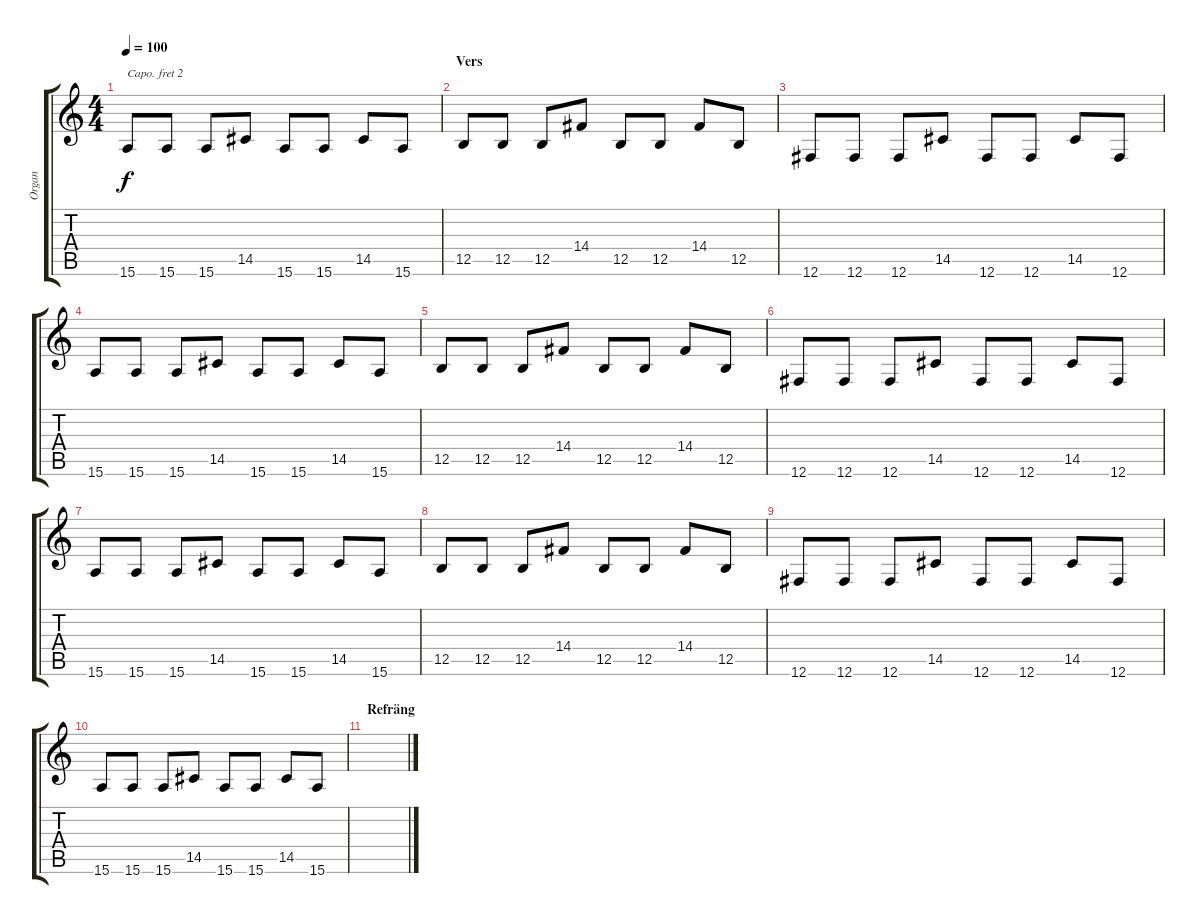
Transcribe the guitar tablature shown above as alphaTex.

\track ("Organ" "Organ") {instrument drawbarorgan}
\staff {score tabs}
\capo 2
\tuning (E4 B3 G3 D3 A2 E2) {hide}
\ts (4 4)
\tempo 100
\clef g2
\ks c
15.6.8{dy f} 15.6.8 15.6.8 14.5.8 15.6.8 15.6.8 14.5.8 15.6.8 |
\section ("" "Vers")
12.5.8 12.5.8 12.5.8 14.4.8 12.5.8 12.5.8 14.4.8 12.5.8 |
12.6.8 12.6.8 12.6.8 14.5.8 12.6.8 12.6.8 14.5.8 12.6.8 |
15.6.8 15.6.8 15.6.8 14.5.8 15.6.8 15.6.8 14.5.8 15.6.8 |
12.5.8 12.5.8 12.5.8 14.4.8 12.5.8 12.5.8 14.4.8 12.5.8 |
12.6.8 12.6.8 12.6.8 14.5.8 12.6.8 12.6.8 14.5.8 12.6.8 |
15.6.8 15.6.8 15.6.8 14.5.8 15.6.8 15.6.8 14.5.8 15.6.8 |
12.5.8 12.5.8 12.5.8 14.4.8 12.5.8 12.5.8 14.4.8 12.5.8 |
12.6.8 12.6.8 12.6.8 14.5.8 12.6.8 12.6.8 14.5.8 12.6.8 |
15.6.8 15.6.8 15.6.8 14.5.8 15.6.8 15.6.8 14.5.8 15.6.8 |
\section ("" "Refräng")
